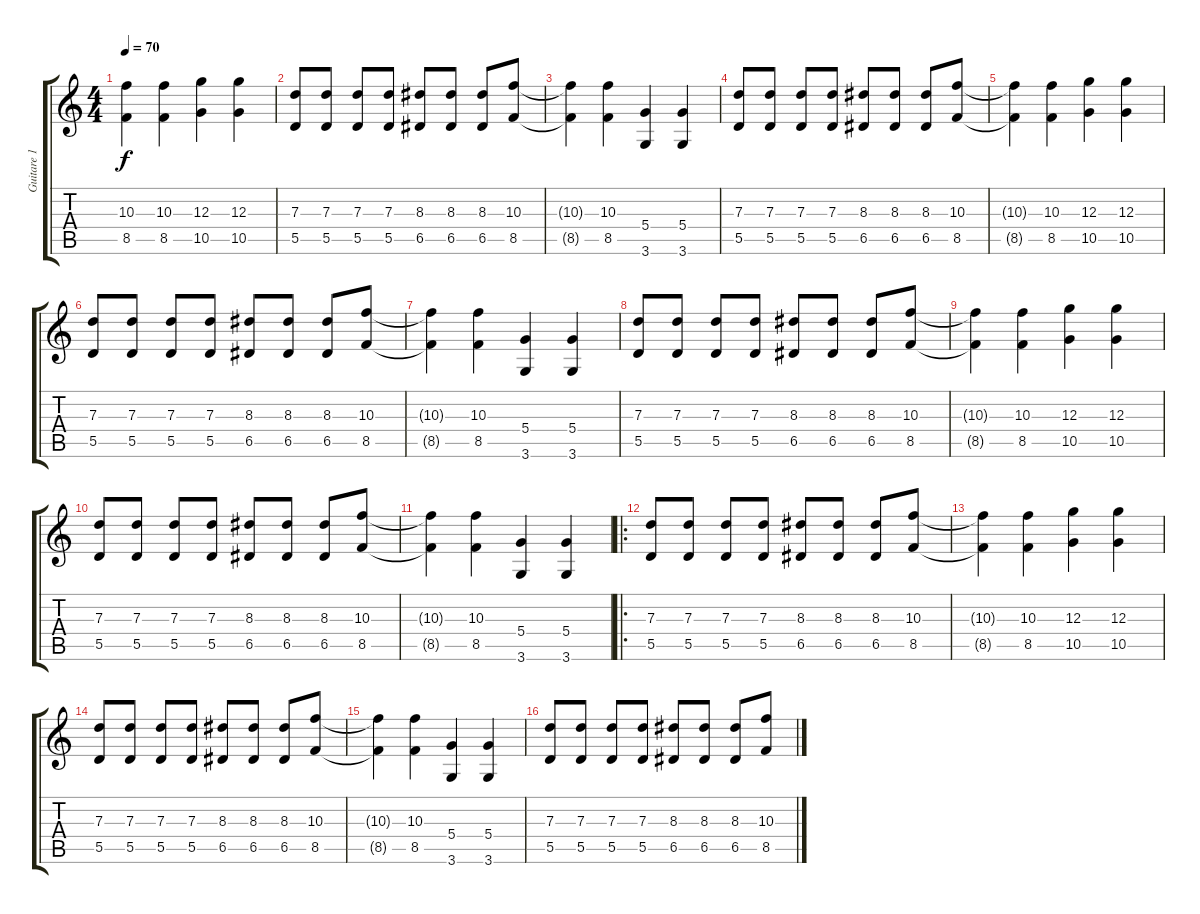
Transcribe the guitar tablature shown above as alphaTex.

\track ("Guitare 1" "Guitare 1") {instrument distortionguitar}
\staff {score tabs}
\tuning (E4 B3 G3 D3 A2 E2) {hide}
\ts (4 4)
\tempo 70
\clef g2
\ks c
(10.3{t} 8.5{t}).4{dy f} (10.3 8.5).4 (12.3 10.5).4 (12.3 10.5).4 |
(7.3 5.5).8 (7.3 5.5).8 (7.3 5.5).8 (7.3 5.5).8 (8.3 6.5).8 (8.3 6.5).8 (8.3 6.5).8 (10.3 8.5).8 |
(10.3{t} 8.5{t}).4 (10.3 8.5).4 (5.4 3.6).4 (5.4 3.6).4 |
(7.3 5.5).8 (7.3 5.5).8 (7.3 5.5).8 (7.3 5.5).8 (8.3 6.5).8 (8.3 6.5).8 (8.3 6.5).8 (10.3 8.5).8 |
(10.3{t} 8.5{t}).4 (10.3 8.5).4 (12.3 10.5).4 (12.3 10.5).4 |
(7.3 5.5).8 (7.3 5.5).8 (7.3 5.5).8 (7.3 5.5).8 (8.3 6.5).8 (8.3 6.5).8 (8.3 6.5).8 (10.3 8.5).8 |
(10.3{t} 8.5{t}).4 (10.3 8.5).4 (5.4 3.6).4 (5.4 3.6).4 |
(7.3 5.5).8 (7.3 5.5).8 (7.3 5.5).8 (7.3 5.5).8 (8.3 6.5).8 (8.3 6.5).8 (8.3 6.5).8 (10.3 8.5).8 |
(10.3{t} 8.5{t}).4 (10.3 8.5).4 (12.3 10.5).4 (12.3 10.5).4 |
(7.3 5.5).8 (7.3 5.5).8 (7.3 5.5).8 (7.3 5.5).8 (8.3 6.5).8 (8.3 6.5).8 (8.3 6.5).8 (10.3 8.5).8 |
(10.3{t} 8.5{t}).4 (10.3 8.5).4 (5.4 3.6).4 (5.4 3.6).4 |
\ro
(7.3 5.5).8 (7.3 5.5).8 (7.3 5.5).8 (7.3 5.5).8 (8.3 6.5).8 (8.3 6.5).8 (8.3 6.5).8 (10.3 8.5).8 |
(10.3{t} 8.5{t}).4 (10.3 8.5).4 (12.3 10.5).4 (12.3 10.5).4 |
(7.3 5.5).8 (7.3 5.5).8 (7.3 5.5).8 (7.3 5.5).8 (8.3 6.5).8 (8.3 6.5).8 (8.3 6.5).8 (10.3 8.5).8 |
(10.3{t} 8.5{t}).4 (10.3 8.5).4 (5.4 3.6).4 (5.4 3.6).4 |
(7.3 5.5).8 (7.3 5.5).8 (7.3 5.5).8 (7.3 5.5).8 (8.3 6.5).8 (8.3 6.5).8 (8.3 6.5).8 (10.3 8.5).8
